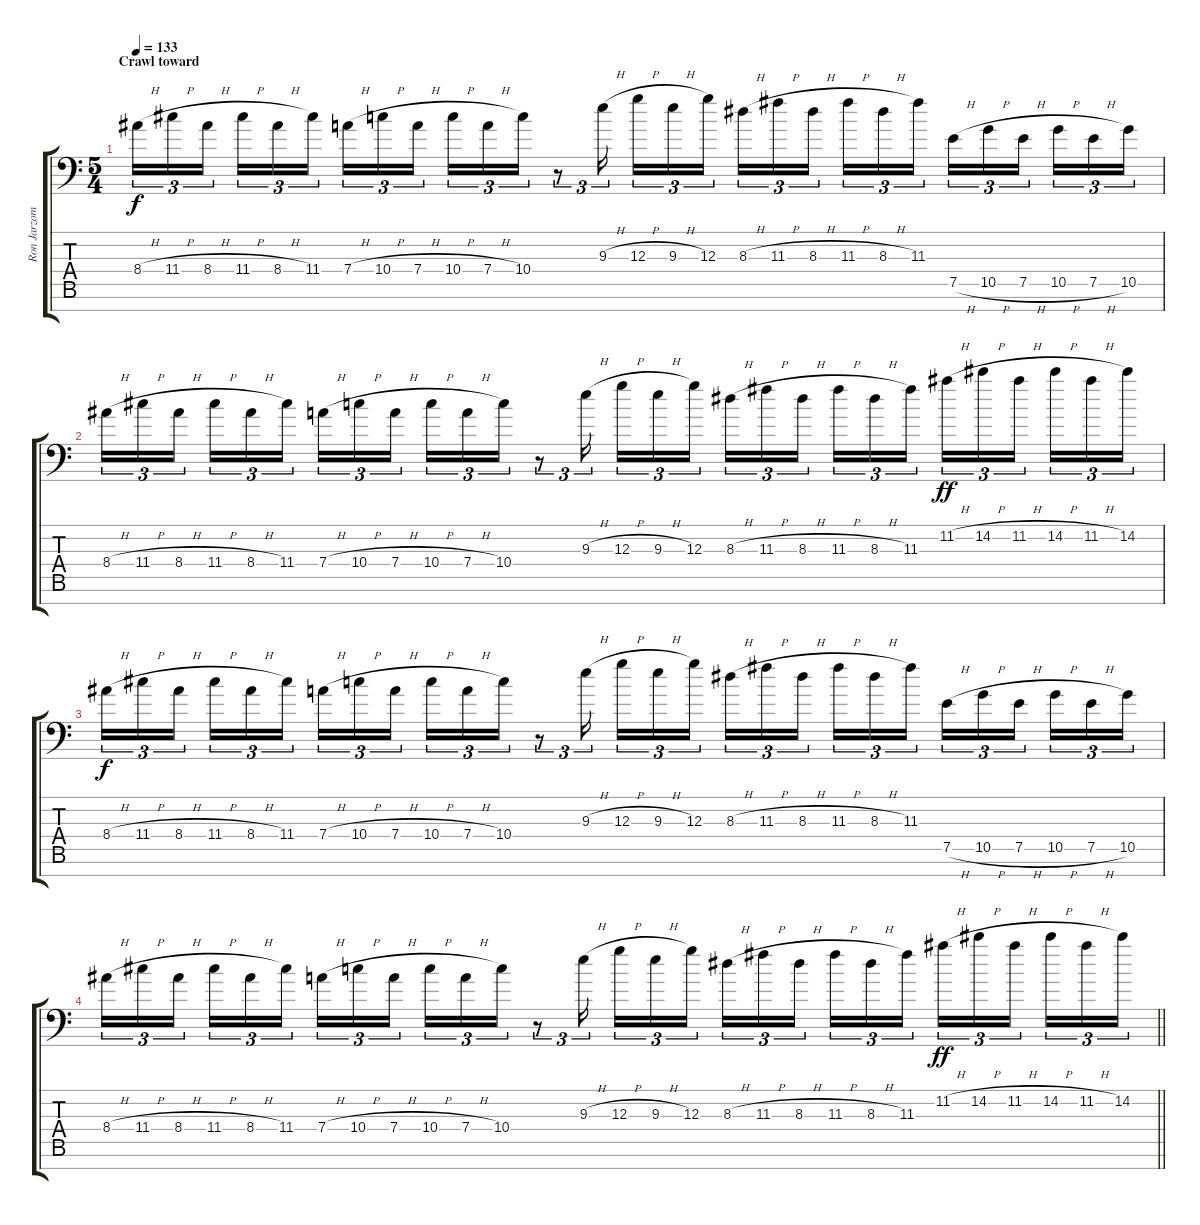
\track ("Ron Jarzombek Lead 2" "Ron Jarzom") {instrument distortionguitar}
\staff {score tabs}
\tuning (E4 B3 G3 D3 A2 E2 A1) {hide}
\ts (5 4)
\section ("" "Crawl toward")
\tempo 133
\clef f4
\ks c
8.4{h}.16{tu (3 2) dy f} 11.4{h}.16{tu (3 2)} 8.4{h}.16{tu (3 2) beam splitsecondary} 11.4{h}.16{tu (3 2)} 8.4{h}.16{tu (3 2)} 11.4.16{tu (3 2)} 7.4{h}.16{tu (3 2)} 10.4{h}.16{tu (3 2)} 7.4{h}.16{tu (3 2) beam splitsecondary} 10.4{h}.16{tu (3 2)} 7.4{h}.16{tu (3 2)} 10.4.16{tu (3 2)} r.8{tu (3 2)} 9.3{h}.16{tu (3 2) beam splitsecondary} 12.3{h}.16{tu (3 2)} 9.3{h}.16{tu (3 2)} 12.3.16{tu (3 2)} 8.3{h}.16{tu (3 2)} 11.3{h}.16{tu (3 2)} 8.3{h}.16{tu (3 2) beam splitsecondary} 11.3{h}.16{tu (3 2)} 8.3{h}.16{tu (3 2)} 11.3.16{tu (3 2)} 7.5{h}.16{tu (3 2)} 10.5{h}.16{tu (3 2)} 7.5{h}.16{tu (3 2) beam splitsecondary} 10.5{h}.16{tu (3 2)} 7.5{h}.16{tu (3 2)} 10.5.16{tu (3 2)} |
8.4{h}.16{tu (3 2)} 11.4{h}.16{tu (3 2)} 8.4{h}.16{tu (3 2) beam splitsecondary} 11.4{h}.16{tu (3 2)} 8.4{h}.16{tu (3 2)} 11.4.16{tu (3 2)} 7.4{h}.16{tu (3 2)} 10.4{h}.16{tu (3 2)} 7.4{h}.16{tu (3 2) beam splitsecondary} 10.4{h}.16{tu (3 2)} 7.4{h}.16{tu (3 2)} 10.4.16{tu (3 2)} r.8{tu (3 2)} 9.3{h}.16{tu (3 2) beam splitsecondary} 12.3{h}.16{tu (3 2)} 9.3{h}.16{tu (3 2)} 12.3.16{tu (3 2)} 8.3{h}.16{tu (3 2)} 11.3{h}.16{tu (3 2)} 8.3{h}.16{tu (3 2) beam splitsecondary} 11.3{h}.16{tu (3 2)} 8.3{h}.16{tu (3 2)} 11.3.16{tu (3 2)} 11.2{h}.16{tu (3 2) dy ff} 14.2{h}.16{tu (3 2)} 11.2{h}.16{tu (3 2) beam splitsecondary} 14.2{h}.16{tu (3 2)} 11.2{h}.16{tu (3 2)} 14.2.16{tu (3 2)} |
8.4{h}.16{tu (3 2) dy f} 11.4{h}.16{tu (3 2)} 8.4{h}.16{tu (3 2) beam splitsecondary} 11.4{h}.16{tu (3 2)} 8.4{h}.16{tu (3 2)} 11.4.16{tu (3 2)} 7.4{h}.16{tu (3 2)} 10.4{h}.16{tu (3 2)} 7.4{h}.16{tu (3 2) beam splitsecondary} 10.4{h}.16{tu (3 2)} 7.4{h}.16{tu (3 2)} 10.4.16{tu (3 2)} r.8{tu (3 2)} 9.3{h}.16{tu (3 2) beam splitsecondary} 12.3{h}.16{tu (3 2)} 9.3{h}.16{tu (3 2)} 12.3.16{tu (3 2)} 8.3{h}.16{tu (3 2)} 11.3{h}.16{tu (3 2)} 8.3{h}.16{tu (3 2) beam splitsecondary} 11.3{h}.16{tu (3 2)} 8.3{h}.16{tu (3 2)} 11.3.16{tu (3 2)} 7.5{h}.16{tu (3 2)} 10.5{h}.16{tu (3 2)} 7.5{h}.16{tu (3 2) beam splitsecondary} 10.5{h}.16{tu (3 2)} 7.5{h}.16{tu (3 2)} 10.5.16{tu (3 2)} |
\barLineRight lightlight
8.4{h}.16{tu (3 2)} 11.4{h}.16{tu (3 2)} 8.4{h}.16{tu (3 2) beam splitsecondary} 11.4{h}.16{tu (3 2)} 8.4{h}.16{tu (3 2)} 11.4.16{tu (3 2)} 7.4{h}.16{tu (3 2)} 10.4{h}.16{tu (3 2)} 7.4{h}.16{tu (3 2) beam splitsecondary} 10.4{h}.16{tu (3 2)} 7.4{h}.16{tu (3 2)} 10.4.16{tu (3 2)} r.8{tu (3 2)} 9.3{h}.16{tu (3 2) beam splitsecondary} 12.3{h}.16{tu (3 2)} 9.3{h}.16{tu (3 2)} 12.3.16{tu (3 2)} 8.3{h}.16{tu (3 2)} 11.3{h}.16{tu (3 2)} 8.3{h}.16{tu (3 2) beam splitsecondary} 11.3{h}.16{tu (3 2)} 8.3{h}.16{tu (3 2)} 11.3.16{tu (3 2)} 11.2{h}.16{tu (3 2) dy ff} 14.2{h}.16{tu (3 2)} 11.2{h}.16{tu (3 2) beam splitsecondary} 14.2{h}.16{tu (3 2)} 11.2{h}.16{tu (3 2)} 14.2.16{tu (3 2)}
